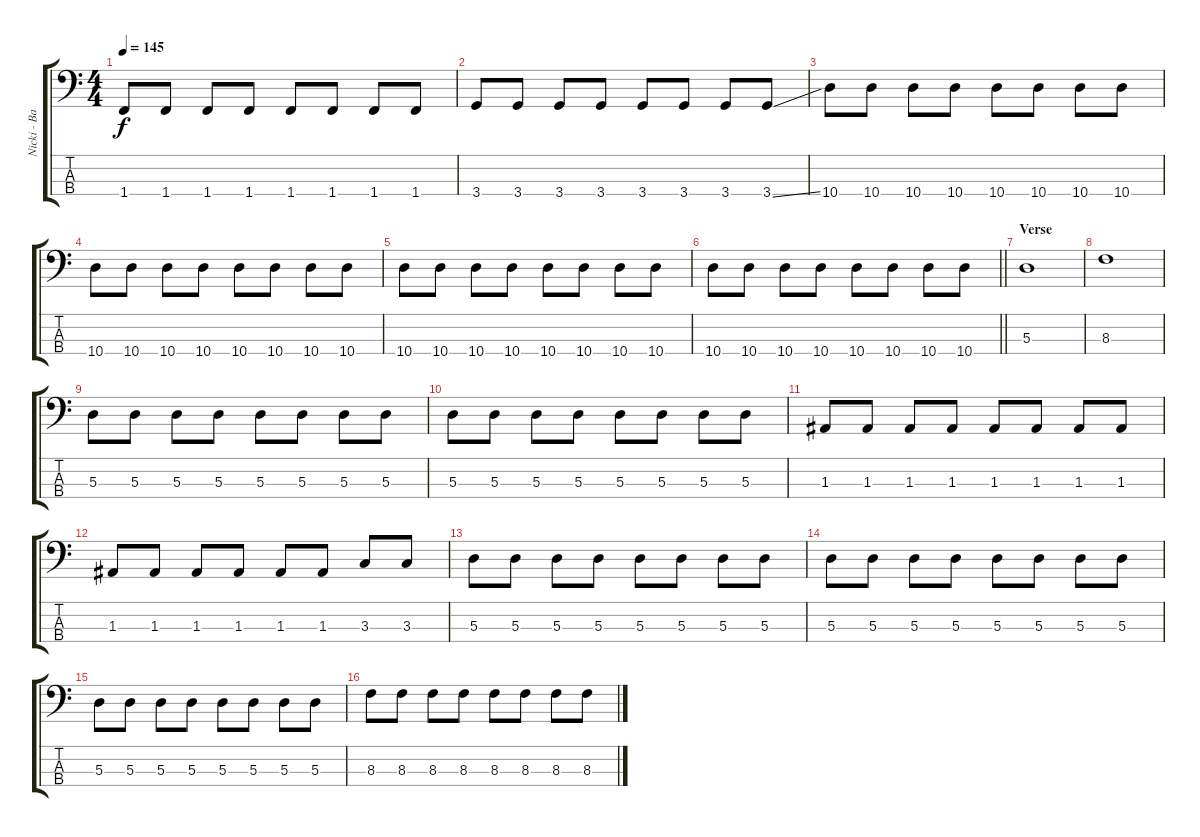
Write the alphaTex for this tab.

\track ("Nicki - Bass" "Nicki - Ba") {instrument electricbassfinger}
\staff {score tabs}
\tuning (G2 D2 A1 E1) {hide}
\ts (4 4)
\tempo 145
\clef f4
\ks c
1.4.8{dy f} 1.4.8 1.4.8 1.4.8 1.4.8 1.4.8 1.4.8 1.4.8 |
3.4.8 3.4.8 3.4.8 3.4.8 3.4.8 3.4.8 3.4.8 3.4{ss}.8 |
10.4.8 10.4.8 10.4.8 10.4.8 10.4.8 10.4.8 10.4.8 10.4.8 |
10.4.8 10.4.8 10.4.8 10.4.8 10.4.8 10.4.8 10.4.8 10.4.8 |
10.4.8 10.4.8 10.4.8 10.4.8 10.4.8 10.4.8 10.4.8 10.4.8 |
\barLineRight lightlight
10.4.8 10.4.8 10.4.8 10.4.8 10.4.8 10.4.8 10.4.8 10.4.8 |
\section ("" "Verse")
5.3.1 |
8.3.1 |
5.3.8 5.3.8 5.3.8 5.3.8 5.3.8 5.3.8 5.3.8 5.3.8 |
5.3.8 5.3.8 5.3.8 5.3.8 5.3.8 5.3.8 5.3.8 5.3.8 |
1.3.8 1.3.8 1.3.8 1.3.8 1.3.8 1.3.8 1.3.8 1.3.8 |
1.3.8 1.3.8 1.3.8 1.3.8 1.3.8 1.3.8 3.3.8 3.3.8 |
5.3.8 5.3.8 5.3.8 5.3.8 5.3.8 5.3.8 5.3.8 5.3.8 |
5.3.8 5.3.8 5.3.8 5.3.8 5.3.8 5.3.8 5.3.8 5.3.8 |
5.3.8 5.3.8 5.3.8 5.3.8 5.3.8 5.3.8 5.3.8 5.3.8 |
8.3.8 8.3.8 8.3.8 8.3.8 8.3.8 8.3.8 8.3.8 8.3.8
